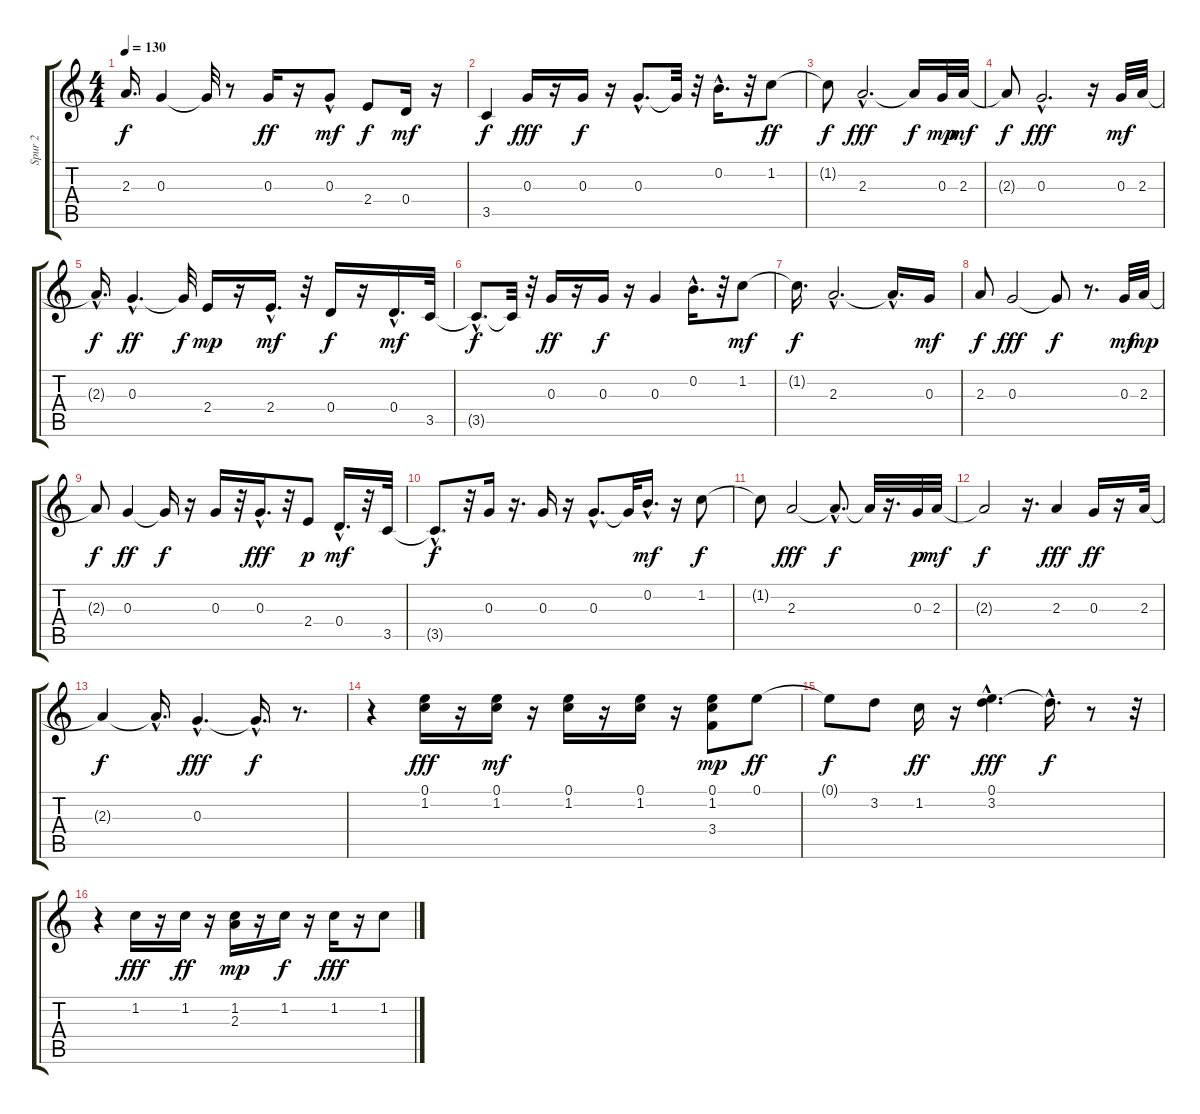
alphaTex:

\track ("Spur 2" "Spur 2") {instrument acousticguitarsteel}
\staff {score tabs}
\tuning (E4 B3 G3 D3 A2 E2) {hide}
\ts (4 4)
\tempo 130
\clef g2
\ks c
2.3{t}.16{d dy f} 0.3.4 0.3{t}.32 r.8 0.3.16{dy ff} r.16 0.3{hac}.8{dy mf} 2.4.8{dy f} 0.4.16{dy mf} r.16 |
3.5.4{dy f} 0.3.16{dy fff} r.16 0.3.16{dy f} r.16 0.3{hac}.8{d} 0.3{t}.32 r.32 0.2{hac}.16{d} r.32 1.2.8{dy ff} |
1.2{t}.8{dy f} 2.3{hac}.2{d dy fff} 2.3{t}.16{dy f} 0.3.32{dy mp} 2.3.32{dy mf} |
2.3{t}.8{dy f} 0.3{hac}.2{d dy fff} r.16 0.3.32{dy mf} 2.3.32 |
2.3{hac t}.16{d dy f} 0.3{hac}.4{d dy ff} 0.3{t}.32{dy f} 2.4.16{dy mp} r.16 2.4{hac}.16{d dy mf} r.32 0.4.16{dy f} r.16 0.4{hac}.16{d dy mf} 3.5.32 |
3.5{hac t}.8{d dy f} 3.5{t}.32 r.32 0.3.16{dy ff} r.16 0.3.16{dy f} r.16 0.3.4 0.2{hac}.16{d} r.32 1.2.8{dy mf} |
1.2{t}.16{d dy f} 2.3{hac}.2{d} 2.3{hac t}.16{d} 0.3.16{dy mf} |
2.3.8{dy f} 0.3.2{dy fff} 0.3{t}.8{dy f} r.8{d} 0.3.32{dy mf} 2.3.32{dy mp} |
2.3{t}.8{dy f} 0.3.4{dy ff} 0.3{t}.16{dy f} r.16 0.3.16 r.32 0.3{hac}.16{d dy fff} r.32 2.4.8{dy p} 0.4{hac}.16{d dy mf} r.32 3.5.32 |
3.5{hac t}.8{d dy f} r.32 0.3.16 r.16{d} 0.3.16 r.16 0.3{hac}.8{d} 0.3{t}.32 0.2{hac}.16{d dy mf} r.16 1.2.8{dy f} |
1.2{t}.8 2.3.2{dy fff} 2.3{hac t}.8{d dy f} 2.3{t}.32 r.16{d} 0.3.32{dy p} 2.3.32{dy mf} |
2.3{t}.2{dy f} r.16{d} 2.3.4{dy fff} 0.3.16{dy ff} r.16 2.3.32 |
2.3{t}.4{dy f} 2.3{hac t}.16{d} 0.3{hac}.4{d dy fff} 0.3{hac t}.16{d dy f} r.8{d} |
r.4 (0.1 1.2).16{dy fff} r.16 (0.1 1.2).16{dy mf} r.16 (0.1 1.2).16 r.16 (0.1 1.2).16 r.16 (0.1 1.2 3.4).8{dy mp} 0.1.8{dy ff} |
0.1{t}.8{dy f} 3.2.8 1.2.16{dy ff} r.16 (0.1 3.2{hac}).4{d dy fff} 3.2{hac t}.16{d dy f} r.8 r.32 |
r.4 1.2.16{dy fff} r.16 1.2.16{dy ff} r.16 (1.2 2.3).16{dy mp} r.16 1.2.16{dy f} r.16 1.2.16{dy fff} r.16 1.2.8
